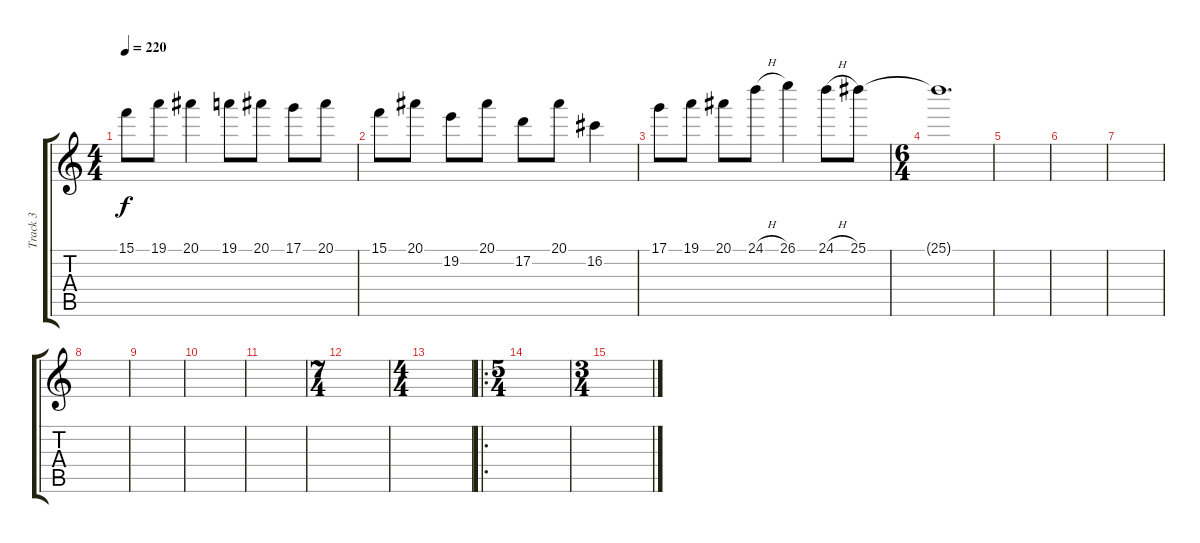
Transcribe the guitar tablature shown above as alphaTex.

\track ("Track 3" "Track 3") {instrument distortionguitar}
\staff {score tabs}
\tuning (D4 A3 F3 C3 G2 D2) {hide}
\ts (4 4)
\tempo 220
\clef g2
\ks c
15.1.8{dy f} 19.1.8 20.1.4 19.1.8 20.1.8 17.1.8 20.1.8 |
15.1.8 20.1.8 19.2.8 20.1.8 17.2.8 20.1.8 16.2.4 |
17.1.8 19.1.8 20.1.8 24.1{h}.8 26.1.4 24.1{h}.8 25.1.8 |
\ts (6 4)
25.1{t}.1{d} |
|
|
|
|
|
|
|
\ts (7 4)
|
\ts (4 4)
|
\ro
\ts (5 4)
|
\ts (3 4)
